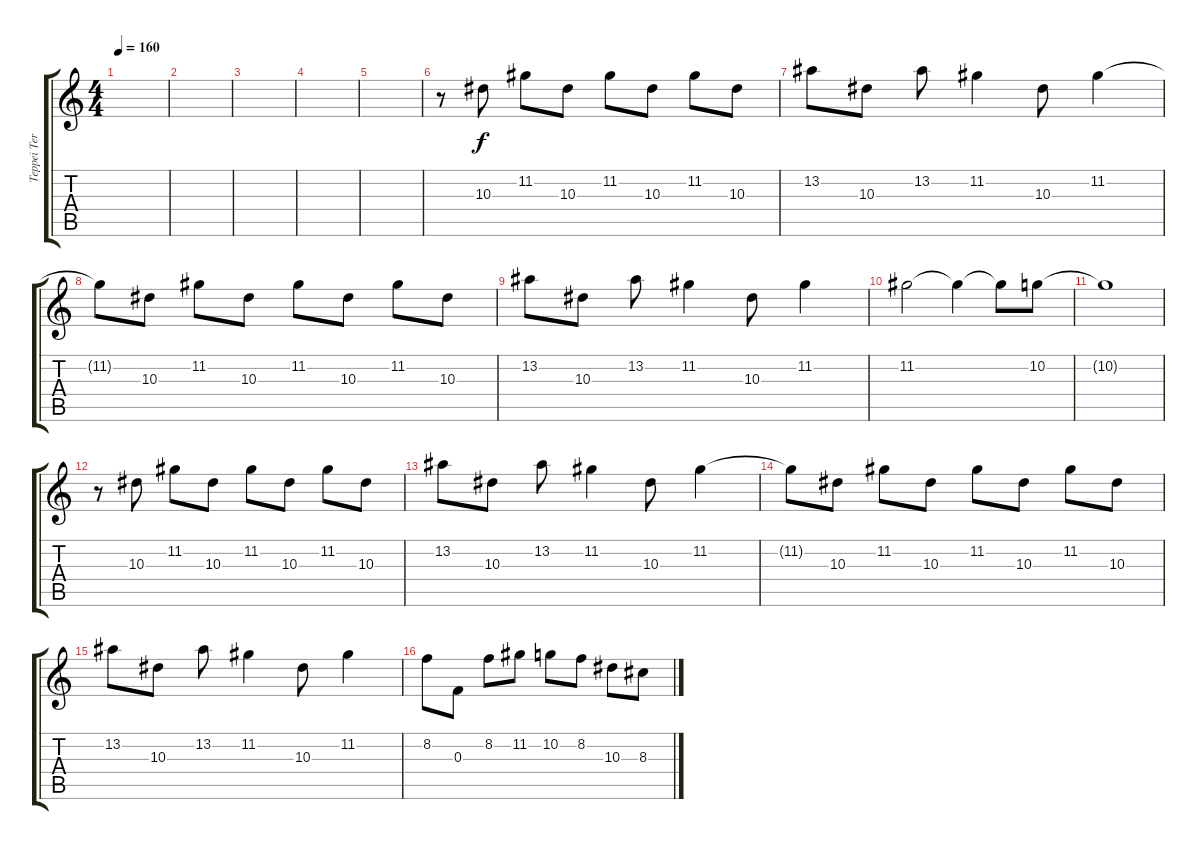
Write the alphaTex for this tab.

\track ("Teppei Teranishi" "Teppei Ter") {instrument overdrivenguitar}
\staff {score tabs}
\tuning (D4 A3 F3 C3 G2 C2) {hide}
\ts (4 4)
\tempo 160
\clef g2
\ks c
|
|
|
|
|
r.8 10.3.8 11.2.8 10.3.8 11.2.8 10.3.8 11.2.8 10.3.8 |
13.2.8 10.3.8 13.2.8 11.2.4 10.3.8 11.2.4 |
11.2{t}.8 10.3.8 11.2.8 10.3.8 11.2.8 10.3.8 11.2.8 10.3.8 |
13.2.8 10.3.8 13.2.8 11.2.4 10.3.8 11.2.4 |
11.2.2 11.2{t}.4 11.2{t}.8 10.2.8 |
10.2{t}.1 |
r.8 10.3.8 11.2.8 10.3.8 11.2.8 10.3.8 11.2.8 10.3.8 |
13.2.8 10.3.8 13.2.8 11.2.4 10.3.8 11.2.4 |
11.2{t}.8 10.3.8 11.2.8 10.3.8 11.2.8 10.3.8 11.2.8 10.3.8 |
13.2.8 10.3.8 13.2.8 11.2.4 10.3.8 11.2.4 |
8.2.8 0.3.8 8.2.8 11.2.8 10.2.8 8.2.8 10.3.8 8.3.8
